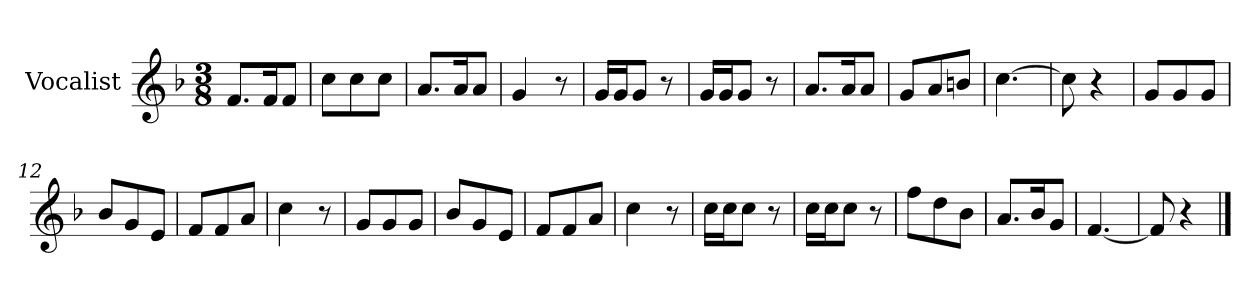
**kern
*part1
*staff1
*I"Vocalist
*k[b-]
*F:
*M3/8
=1
8.fL
16fK
8fJ
=2
8ccL
8cc
8ccJ
=3
8.aL
16aK
8aJ
=4
4g
8r
=5
16gLL
16gJ
8gJ
8r
=6
16gLL
16gJ
8gJ
8r
=7
8.aL
16aK
8aJ
=8
8gL
8a
8bnJ
=9
[4.cc
=10
8cc]
4r
=11
8gL
8g
8gJ
=12
8b-L
8g
8eJ
=13
8fL
8f
8aJ
=14
4cc
8r
=15
8gL
8g
8gJ
=16
8b-L
8g
8eJ
=17
8fL
8f
8aJ
=18
4cc
8r
=19
16ccLL
16ccJ
8ccJ
8r
=20
16ccLL
16ccJ
8ccJ
8r
=21
8ffL
8dd
8b-J
=22
8.aL
16b-K
8gJ
=23
[4.f
=24
8f]
4r
==
*-
